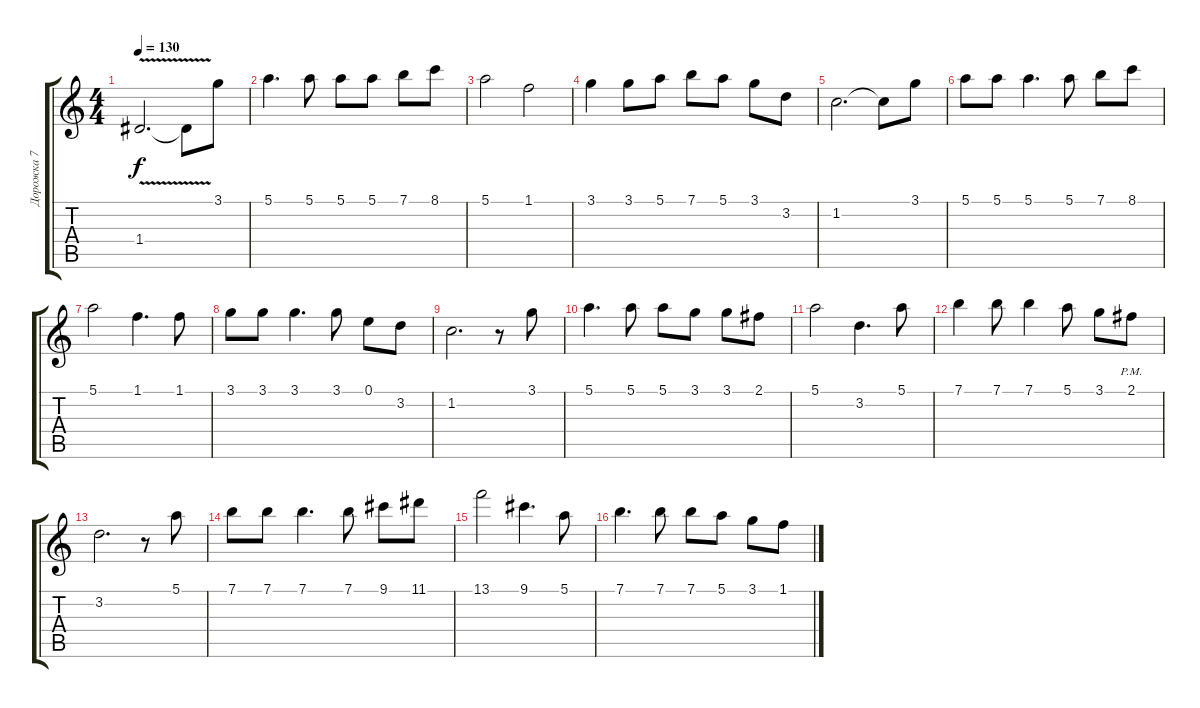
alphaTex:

\track ("Дорожка 7" "Дорожка 7") {instrument acousticguitarsteel}
\staff {score tabs}
\tuning (E4 B3 G3 D3 A2 E2) {hide}
\ts (4 4)
\tempo 130
\clef g2
\ks c
1.4{v}.2{d dy f} 1.4{t}.8 3.1.8 |
5.1.4{d} 5.1.8 5.1.8 5.1.8 7.1.8 8.1.8 |
5.1.2 1.1.2 |
3.1.4 3.1.8 5.1.8 7.1.8 5.1.8 3.1.8 3.2.8 |
1.2.2{d} 1.2{t}.8 3.1.8 |
5.1.8 5.1.8 5.1.4{d} 5.1.8 7.1.8 8.1.8 |
5.1.2 1.1.4{d} 1.1.8 |
3.1.8 3.1.8 3.1.4{d} 3.1.8 0.1.8 3.2.8 |
1.2.2{d} r.8 3.1.8 |
5.1.4{d} 5.1.8 5.1.8 3.1.8 3.1.8 2.1.8 |
5.1.2 3.2.4{d} 5.1.8 |
7.1.4 7.1.8 7.1.4 5.1.8 3.1.8 2.1{pm}.8 |
3.2.2{d} r.8 5.1.8 |
7.1.8 7.1.8 7.1.4{d} 7.1.8 9.1.8 11.1.8 |
13.1.2 9.1.4{d} 5.1.8 |
7.1.4{d} 7.1.8 7.1.8 5.1.8 3.1.8 1.1.8
